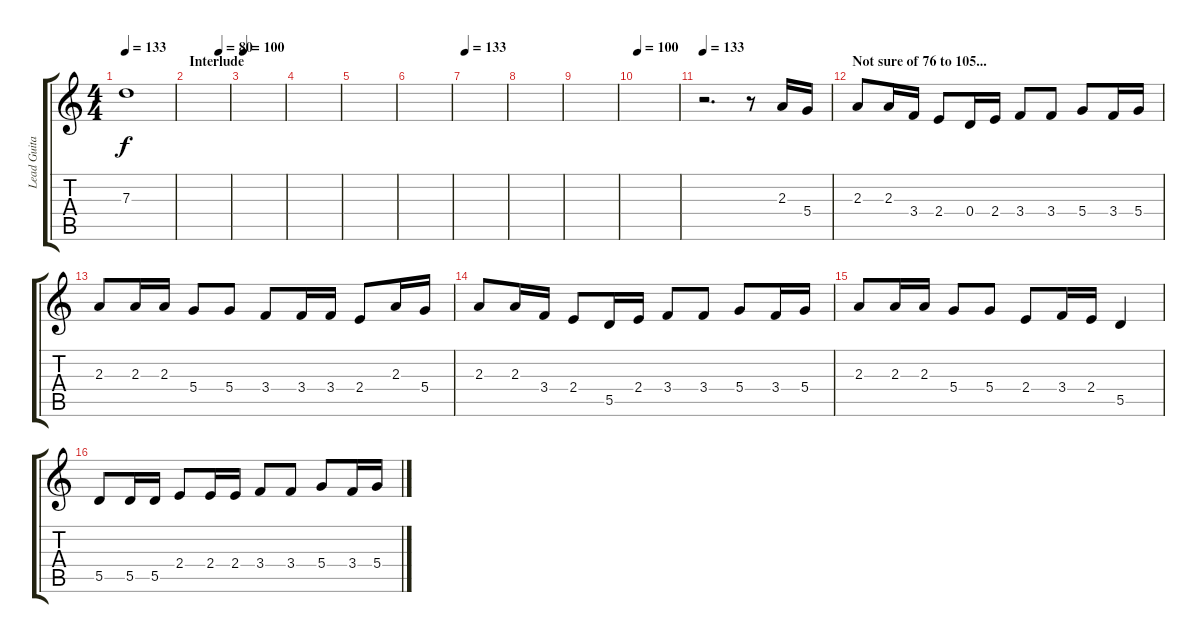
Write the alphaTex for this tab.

\track ("Lead Guitar" "Lead Guita") {instrument distortionguitar}
\staff {score tabs}
\tuning (E4 B3 G3 D3 A2 E2) {hide}
\ts (4 4)
\tempo 133
\clef g2
\ks c
7.3{t}.1{dy f volume 0} |
\section ("" "Interlude")
\tempo (80 0.75)
|
\tempo 100
|
|
|
|
\tempo 133
|
|
|
\tempo 100
|
\tempo 133
r.2{d} r.8{volume 16} 2.3.16 5.4.16 |
\section ("" "Not sure of 76 to 105...")
2.3.8 2.3.16 3.4.16 2.4.8 0.4.16 2.4.16 3.4.8 3.4.8 5.4.8 3.4.16 5.4.16 |
2.3.8 2.3.16 2.3.16 5.4.8 5.4.8 3.4.8 3.4.16 3.4.16 2.4.8 2.3.16 5.4.16 |
2.3.8 2.3.16 3.4.16 2.4.8 5.5.16 2.4.16 3.4.8 3.4.8 5.4.8 3.4.16 5.4.16 |
2.3.8 2.3.16 2.3.16 5.4.8 5.4.8 2.4.8 3.4.16 2.4.16 5.5.4 |
5.5.8 5.5.16 5.5.16 2.4.8 2.4.16 2.4.16 3.4.8 3.4.8 5.4.8 3.4.16 5.4.16
